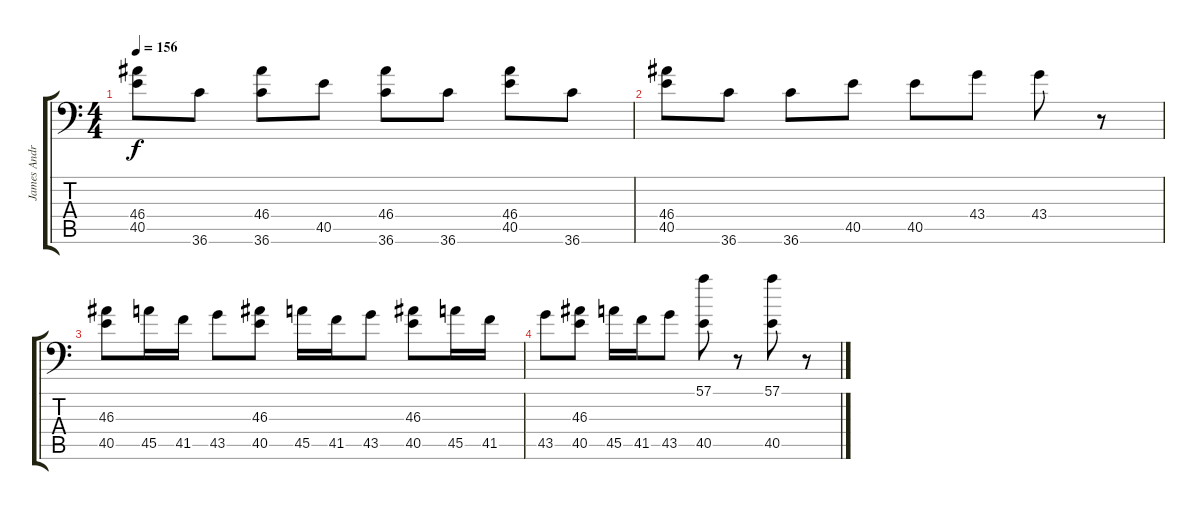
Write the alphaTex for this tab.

\track ("James Andrews" "James Andr") {instrument acousticgrandpiano}
\staff {score tabs}
\tuning (C-1 C-1 C-1 C-1 C-1 C-1) {hide}
\ts (4 4)
\tempo 156
\clef f4
\ks c
(46.4 40.5).8{dy f} 36.6.8 (46.4 36.6).8 40.5.8 (46.4 36.6).8 36.6.8 (46.4 40.5).8 36.6.8 |
(46.4 40.5).8 36.6.8 36.6.8 40.5.8 40.5.8 43.4.8 43.4.8 r.8 |
(46.3 40.5).8 45.5.16 41.5.16 43.5.8 (46.3 40.5).8 45.5.16 41.5.16 43.5.8 (46.3 40.5).8 45.5.16 41.5.16 |
43.5.8 (46.3 40.5).8 45.5.16 41.5.16 43.5.8 (57.1 40.5).8 r.8 (57.1 40.5).8 r.8
